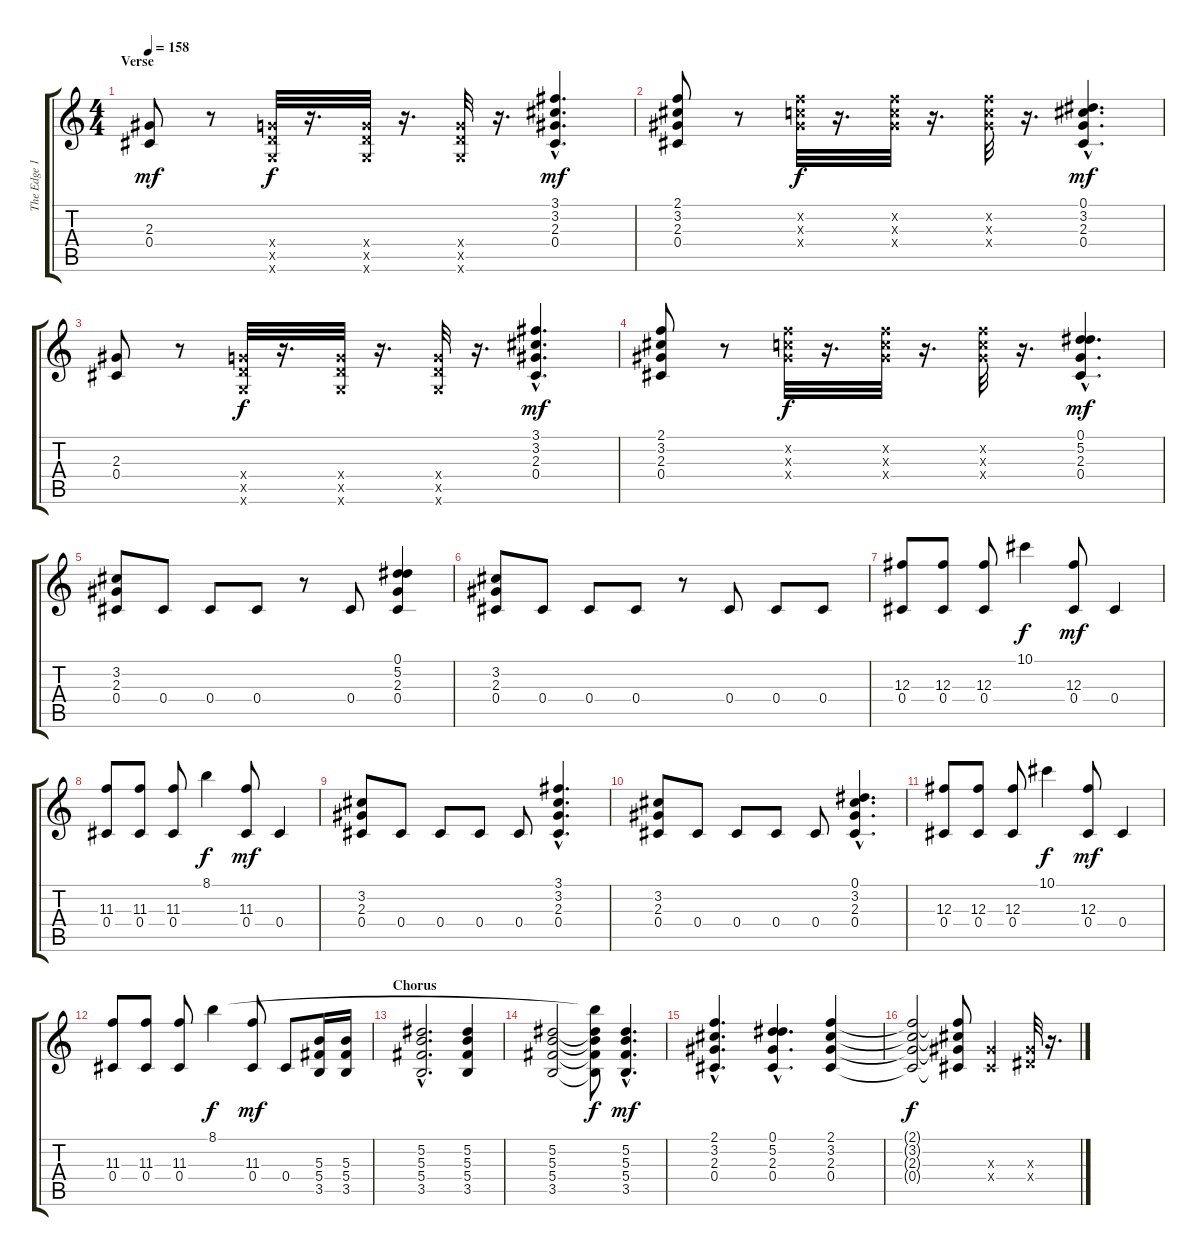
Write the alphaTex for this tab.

\track ("The Edge 1" "The Edge 1") {instrument distortionguitar}
\staff {score tabs}
\tuning (Eb4 Bb3 Gb3 Db3 Ab2 Eb2) {hide}
\ts (4 4)
\section ("" "Verse")
\tempo 158
\clef g2
\ks c
(2.3 0.4).8{dy mf} r.8 (6.4{x} 6.5{x} 4.6{x}).32{dy f} r.16{d} (6.4{x} 6.5{x} 4.6{x}).32 r.16{d} (6.4{x} 6.5{x} 4.6{x}).32 r.16{d} (3.1{hac} 3.2{hac} 2.3{hac} 0.4{hac}).4{d dy mf} |
(2.1 3.2 2.3 0.4).8 r.8 (7.2{x} 6.3{x} 7.4{x}).32{dy f} r.16{d} (7.2{x} 6.3{x} 7.4{x}).32 r.16{d} (7.2{x} 6.3{x} 7.4{x}).32 r.16{d} (0.1{hac} 3.2{hac} 2.3{hac} 0.4{hac}).4{d dy mf} |
(2.3 0.4).8 r.8 (6.4{x} 6.5{x} 4.6{x}).32{dy f} r.16{d} (6.4{x} 6.5{x} 4.6{x}).32 r.16{d} (6.4{x} 6.5{x} 4.6{x}).32 r.16{d} (3.1{hac} 3.2{hac} 2.3{hac} 0.4{hac}).4{d dy mf} |
(2.1 3.2 2.3 0.4).8 r.8 (7.2{x} 6.3{x} 7.4{x}).32{dy f} r.16{d} (7.2{x} 6.3{x} 7.4{x}).32 r.16{d} (7.2{x} 6.3{x} 7.4{x}).32 r.16{d} (0.1{hac} 5.2{hac} 2.3{hac} 0.4{hac}).4{d dy mf} |
(3.2 2.3 0.4).8 0.4.8 0.4.8 0.4.8 r.8 0.4.8 (0.1 5.2 2.3 0.4).4 |
(3.2 2.3 0.4).8 0.4.8 0.4.8 0.4.8 r.8 0.4.8 0.4.8 0.4.8 |
(12.3 0.4).8 (12.3 0.4).8 (12.3 0.4).8 10.1.4{dy f} (12.3 0.4).8{dy mf} 0.4.4 |
(11.3 0.4).8 (11.3 0.4).8 (11.3 0.4).8 8.1.4{dy f} (11.3 0.4).8{dy mf} 0.4.4 |
(3.2 2.3 0.4).8 0.4.8 0.4.8 0.4.8 0.4.8 (3.1{hac} 3.2{hac} 2.3{hac} 0.4{hac}).4{d} |
(3.2 2.3 0.4).8 0.4.8 0.4.8 0.4.8 0.4.8 (0.1{hac} 3.2{hac} 2.3{hac} 0.4{hac}).4{d} |
(12.3 0.4).8 (12.3 0.4).8 (12.3 0.4).8 10.1.4{dy f} (12.3 0.4).8{dy mf} 0.4.4 |
(11.3 0.4).8 (11.3 0.4).8 (11.3 0.4).8 8.1.4{dy f} (11.3 0.4).8{dy mf} 0.4.8 (5.3 5.4 3.5).16 (5.3 5.4 3.5).16 |
\section ("" "Chorus")
(5.2{hac} 5.3{hac} 5.4{hac} 3.5{hac}).2{d} (5.2 5.3 5.4 3.5).4 |
(5.2 5.3 5.4 3.5).2 (8.1{t} 5.2{t} 5.3{t} 5.4{t} 3.5{t}).8{dy f} (5.2{hac} 5.3{hac} 5.4{hac} 3.5{hac}).4{d dy mf} |
(2.1{hac} 3.2{hac} 2.3{hac} 0.4{hac}).4{d} (0.1{hac} 5.2{hac} 2.3{hac} 0.4{hac}).4{d} (2.1 3.2 2.3 0.4).4 |
(2.1{t} 3.2{t} 2.3{t} 0.4{t}).2{dy f} (2.1{t} 3.2{t} 2.3{t} 0.4{t}).8 (2.3{x} 0.4{x}).4 (2.3{x} 2.4{x}).32 r.16{d}
